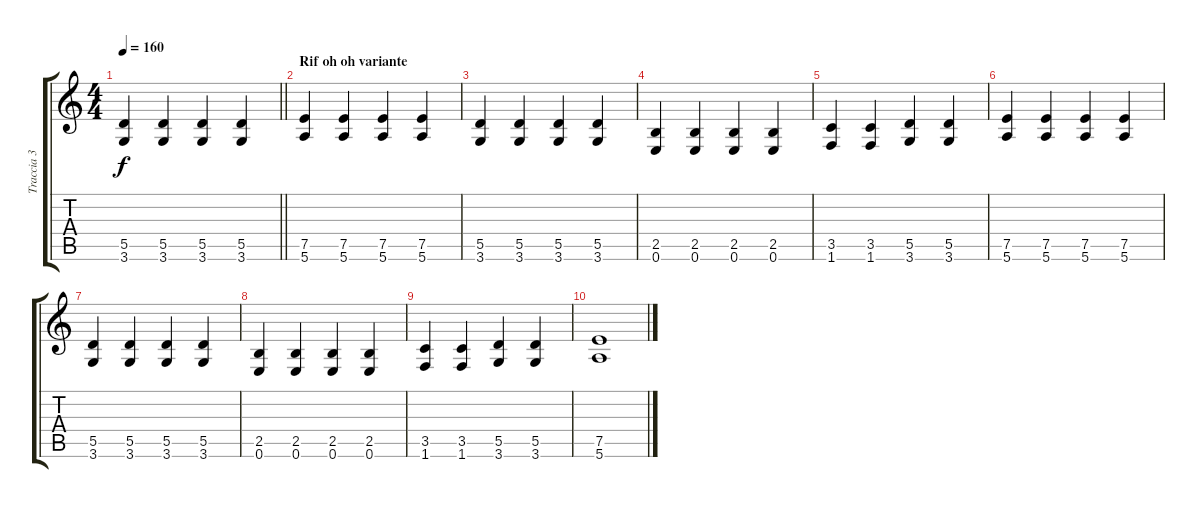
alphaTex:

\track ("Traccia 3" "Traccia 3") {instrument distortionguitar}
\staff {score tabs}
\tuning (E4 B3 G3 D3 A2 E2) {hide}
\ts (4 4)
\tempo 160
\clef g2
\barLineRight lightlight
\ks c
(5.5 3.6).4{dy f} (5.5 3.6).4 (5.5 3.6).4 (5.5 3.6).4 |
\section ("" "Rif oh oh variante")
(7.5 5.6).4 (7.5 5.6).4 (7.5 5.6).4 (7.5 5.6).4 |
(5.5 3.6).4 (5.5 3.6).4 (5.5 3.6).4 (5.5 3.6).4 |
(2.5 0.6).4 (2.5 0.6).4 (2.5 0.6).4 (2.5 0.6).4 |
(3.5 1.6).4 (3.5 1.6).4 (5.5 3.6).4 (5.5 3.6).4 |
(7.5 5.6).4 (7.5 5.6).4 (7.5 5.6).4 (7.5 5.6).4 |
(5.5 3.6).4 (5.5 3.6).4 (5.5 3.6).4 (5.5 3.6).4 |
(2.5 0.6).4 (2.5 0.6).4 (2.5 0.6).4 (2.5 0.6).4 |
(3.5 1.6).4 (3.5 1.6).4 (5.5 3.6).4 (5.5 3.6).4 |
(7.5 5.6).1
